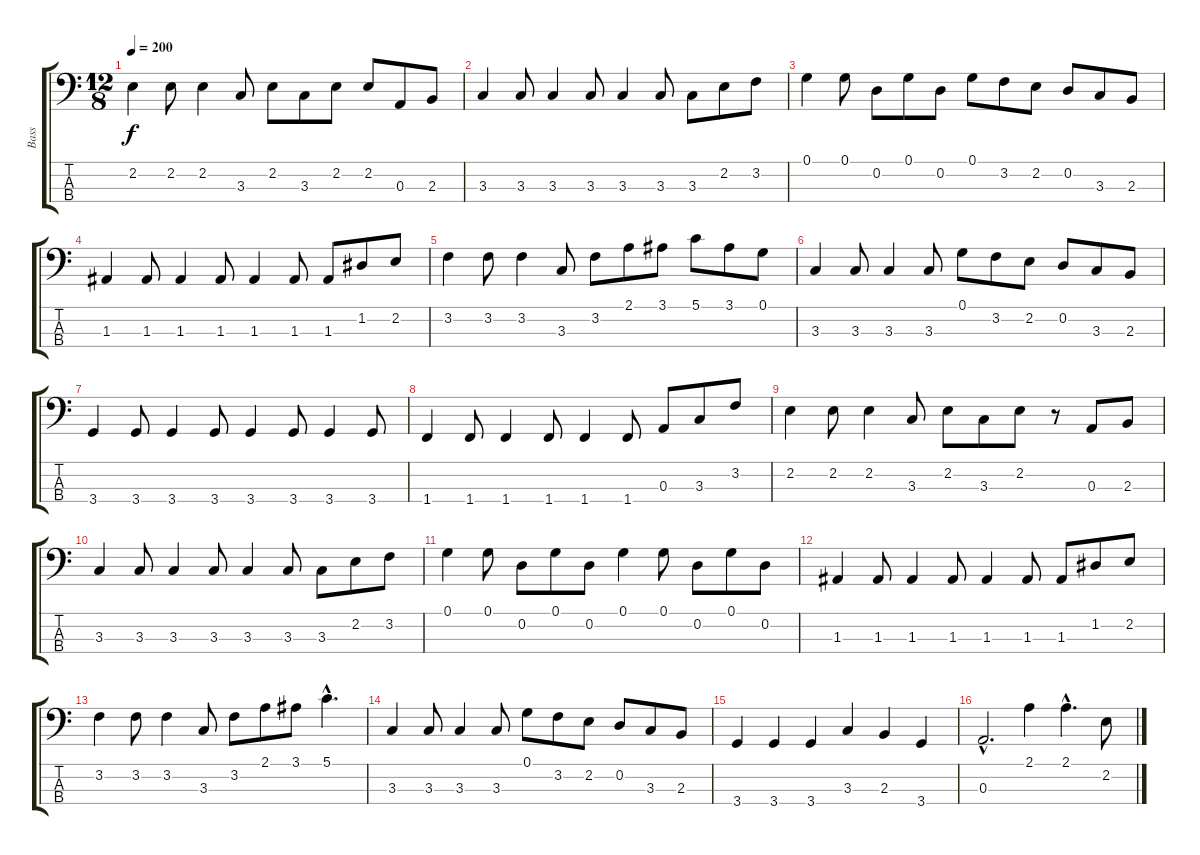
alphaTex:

\track ("Bass" "Bass") {instrument electricbasspick}
\staff {score tabs}
\tuning (G2 D2 A1 E1) {hide}
\ts (12 8)
\tempo 200
\clef f4
\ks c
2.2.4{dy f} 2.2.8 2.2.4 3.3.8 2.2.8 3.3.8 2.2.8 2.2.8 0.3.8 2.3.8 |
3.3.4 3.3.8 3.3.4 3.3.8 3.3.4 3.3.8 3.3.8 2.2.8 3.2.8 |
0.1.4 0.1.8 0.2.8 0.1.8 0.2.8 0.1.8 3.2.8 2.2.8 0.2.8 3.3.8 2.3.8 |
1.3.4 1.3.8 1.3.4 1.3.8 1.3.4 1.3.8 1.3.8 1.2.8 2.2.8 |
3.2.4 3.2.8 3.2.4 3.3.8 3.2.8 2.1.8 3.1.8 5.1.8 3.1.8 0.1.8 |
3.3.4 3.3.8 3.3.4 3.3.8 0.1.8 3.2.8 2.2.8 0.2.8 3.3.8 2.3.8 |
3.4.4 3.4.8 3.4.4 3.4.8 3.4.4 3.4.8 3.4.4 3.4.8 |
1.4.4 1.4.8 1.4.4 1.4.8 1.4.4 1.4.8 0.3.8 3.3.8 3.2.8 |
2.2.4 2.2.8 2.2.4 3.3.8 2.2.8 3.3.8 2.2.8 r.8 0.3.8 2.3.8 |
3.3.4 3.3.8 3.3.4 3.3.8 3.3.4 3.3.8 3.3.8 2.2.8 3.2.8 |
0.1.4 0.1.8 0.2.8 0.1.8 0.2.8 0.1.4 0.1.8 0.2.8 0.1.8 0.2.8 |
1.3.4 1.3.8 1.3.4 1.3.8 1.3.4 1.3.8 1.3.8 1.2.8 2.2.8 |
3.2.4 3.2.8 3.2.4 3.3.8 3.2.8 2.1.8 3.1.8 5.1{hac}.4{d} |
3.3.4 3.3.8 3.3.4 3.3.8 0.1.8 3.2.8 2.2.8 0.2.8 3.3.8 2.3.8 |
3.4.4 3.4.4 3.4.4 3.3.4 2.3.4 3.4.4 |
0.3{hac}.2{d} 2.1.4 2.1{hac}.4{d} 2.2.8
